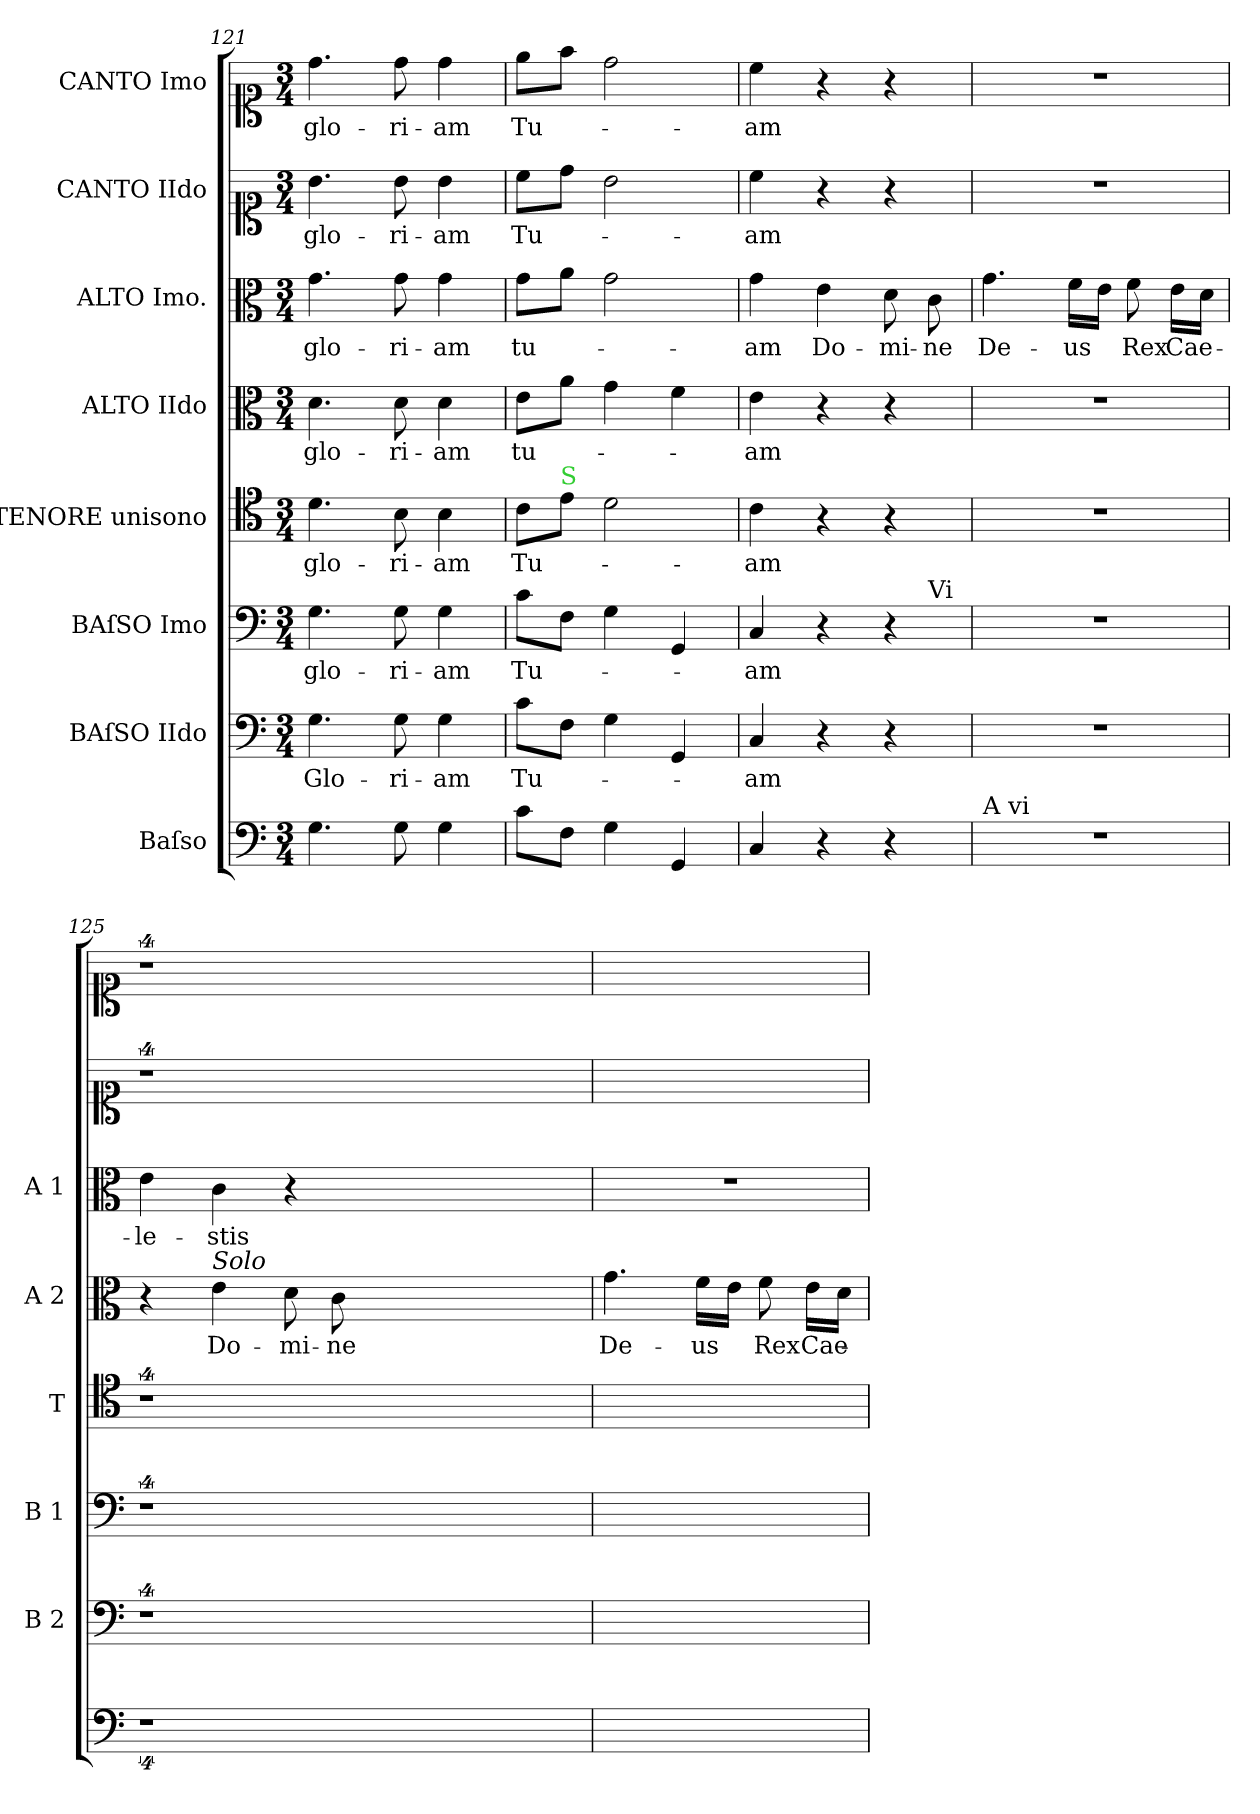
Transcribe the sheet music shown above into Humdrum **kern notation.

**kern	**kern	**text	**kern	**text	**kern	**text	**kern	**text	**kern	**text	**kern	**text	**kern	**text
*part8	*part7	*part7	*part6	*part6	*part5	*part5	*part4	*part4	*part3	*part3	*part2	*part2	*part1	*part1
*staff8	*staff7	*staff7	*staff6	*staff6	*staff5	*staff5	*staff4	*staff4	*staff3	*staff3	*staff2	*staff2	*staff1	*staff1
*I"Baſso	*I"BAſSO IIdo	*	*I"BAſSO Imo	*	*I"TENORE unisono	*	*I"ALTO IIdo	*	*I"ALTO Imo.	*	*I"CANTO IIdo	*	*I"CANTO Imo	*
*	*I'B 2	*	*I'B 1	*	*I'T	*	*I'A 2	*	*I'A 1	*	*	*	*	*
*clefF4	*clefF4	*	*clefF4	*	*clefC4	*	*clefC3	*	*clefC3	*	*clefC1	*	*clefC1	*
*k[]	*k[]	*	*k[]	*	*k[]	*	*k[]	*	*k[]	*	*k[]	*	*k[]	*
*C:	*C:	*	*C:	*	*C:	*	*C:	*	*C:	*	*C:	*	*C:	*
*M3/4	*M3/4	*	*M3/4	*	*M3/4	*	*M3/4	*	*M3/4	*	*M3/4	*	*M3/4	*
=121	=121	=121	=121	=121	=121	=121	=121	=121	=121	=121	=121	=121	=121	=121
4.G\	4.G\	Glo-	4.G\	glo-	4.d\	glo-	4.d\	glo-	4.g\	glo-	4.b\	glo-	4.dd\	glo-
8G\	8G\	-ri-	8G\	-ri-	8B\	-ri-	8d\	-ri-	8g\	-ri-	8b\	-ri-	8dd\	-ri-
4G\	4G\	-am	4G\	-am	4B\	-am	4d\	-am	4g\	-am	4b\	-am	4dd\	-am
=122	=122	=122	=122	=122	=122	=122	=122	=122	=122	=122	=122	=122	=122	=122
8c\L	8c\L	Tu-	8c\L	Tu-	8c\L	Tu-	8e\L	tu-	8g\L	tu-	8cc\L	Tu-	8ee\L	Tu-
!	!	!	!	!	!LO:TX:a:color=limegreen:t=S	!	!	!	!	!	!	!	!	!
8F\J	8F\J	.	8F\J	.	8e\J	.	8a\J	.	8a\J	.	8dd\J	.	8ff\J	.
4G\	4G\	.	4G\	.	2d\	.	4g\	.	2g\	.	2b\	.	2dd\	.
4GG/	4GG/	.	4GG/	.	.	.	4f\	.	.	.	.	.	.	.
=123	=123	=123	=123	=123	=123	=123	=123	=123	=123	=123	=123	=123	=123	=123
*	*	*	*^	*	*	*	*	*	*	*	*	*	*	*
4C/	4C/	-am	4C/	2ryy	-am	4c\	-am	4e\	-am	4g\	-am	4cc\	-am	4cc\	-am
4r	4r	.	4r	.	.	4r	.	4r	.	4e\	Do-	4r	.	4r	.
4r	4r	.	4r	8ryy	.	4r	.	4r	.	8d\	-mi-	4r	.	4r	.
!	!	!	!	!LO:TX:a:t=Vi	!	!	!	!	!	!	!	!	!	!	!
.	.	.	.	8ryy	.	.	.	.	.	8c\	-ne	.	.	.	.
=124	=124	=124	=124	=124	=124	=124	=124	=124	=124	=124	=124	=124	=124	=124	=124
!	!	!	!LO:TX:a:color=crimson:t=⚠	!	!	!	!	!	!	!	!	!	!	!	!
!	!	!	!LO:TX:a:t=de	!	!	!	!	!	!	!	!	!	!	!	!
!LO:TX:a:t=A vi	!	!	!	!	!	!	!	!	!	!	!	!	!	!	!
*	*	*	*v	*v	*	*	*	*	*	*	*	*	*	*	*
2.r	2.r	.	2.r	.	2.r	.	2.r	.	4.g\	De-	2.r	.	2.r	.
.	.	.	.	.	.	.	.	.	16f\LL	-us	.	.	.	.
.	.	.	.	.	.	.	.	.	16e\JJ	.	.	.	.	.
.	.	.	.	.	.	.	.	.	8f\	Rex	.	.	.	.
.	.	.	.	.	.	.	.	.	16e\LL	Cae-	.	.	.	.
.	.	.	.	.	.	.	.	.	16d\JJ	.	.	.	.	.
=125	=125	=125	=125	=125	=125	=125	=125	=125	=125	=125	=125	=125	=125	=125
4%9r	4%9r	.	4%9r	.	4%9r	.	4r	.	4e\	-le-	4%9r	.	4%9r	.
!	!	!	!	!	!	!	!LO:TX:a:i:t=Solo	!	!	!	!	!	!	!
.	.	.	.	.	.	.	4e\	Do-	4c\	-stis	.	.	.	.
.	.	.	.	.	.	.	8d\	-mi-	4r	.	.	.	.	.
.	.	.	.	.	.	.	8c\	-ne	.	.	.	.	.	.
.	.	.	.	.	.	.	1.ryy	.	1.ryy	.	.	.	.	.
=126	=126	=126	=126	=126	=126	=126	=126	=126	=126	=126	=126	=126	=126	=126
2.ryy	2.ryy	.	2.ryy	.	2.ryy	.	4.g\	De-	2.r	.	2.ryy	.	2.ryy	.
.	.	.	.	.	.	.	16f\LL	-us	.	.	.	.	.	.
.	.	.	.	.	.	.	16e\JJ	.	.	.	.	.	.	.
.	.	.	.	.	.	.	8f\	Rex	.	.	.	.	.	.
.	.	.	.	.	.	.	16e\LL	Cae-	.	.	.	.	.	.
.	.	.	.	.	.	.	16d\JJ	.	.	.	.	.	.	.
=	=	=	=	=	=	=	=	=	=	=	=	=	=	=
*-	*-	*-	*-	*-	*-	*-	*-	*-	*-	*-	*-	*-	*-	*-
